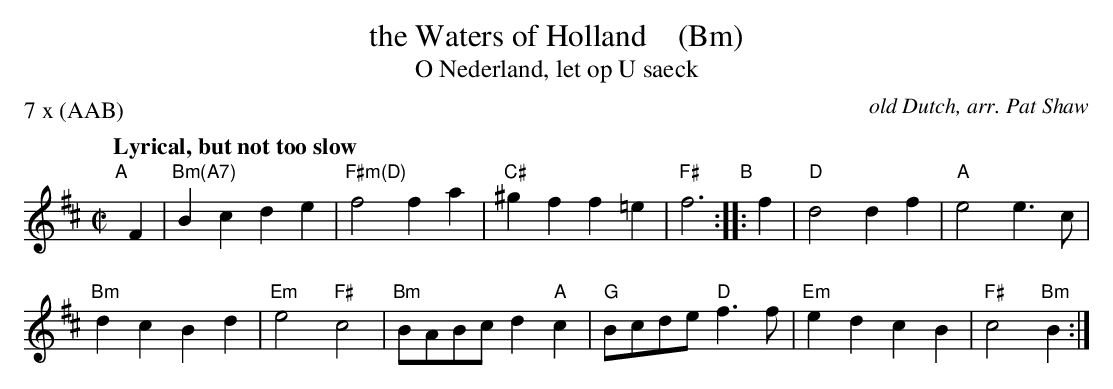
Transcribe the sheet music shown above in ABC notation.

X:1
T: the Waters of Holland    (Bm)
T: O Nederland, let op U saeck
C: old Dutch, arr. Pat Shaw
P: 7 x (AAB)
Q: "Lyrical, but not too slow"
M: C|
L: 1/8
K: Bm
"A"[|] F2 |\
"Bm(A7)"B2c2 d2e2 | "F#m(D)"f4 f2a2 |\
"C#"^g2f2 f2=e2 | "F#"f6 "B":: f2 |\
"D"d4 d2f2 | "A"e4 e3c |
"Bm"d2c2 B2d2 | "Em"e4 "F#"c4 |\
"Bm"BABc d2"A"c2 | "G"Bcde "D"f3f |\
"Em"e2d2 c2B2 | "F#"c4 "Bm"B2 :|
